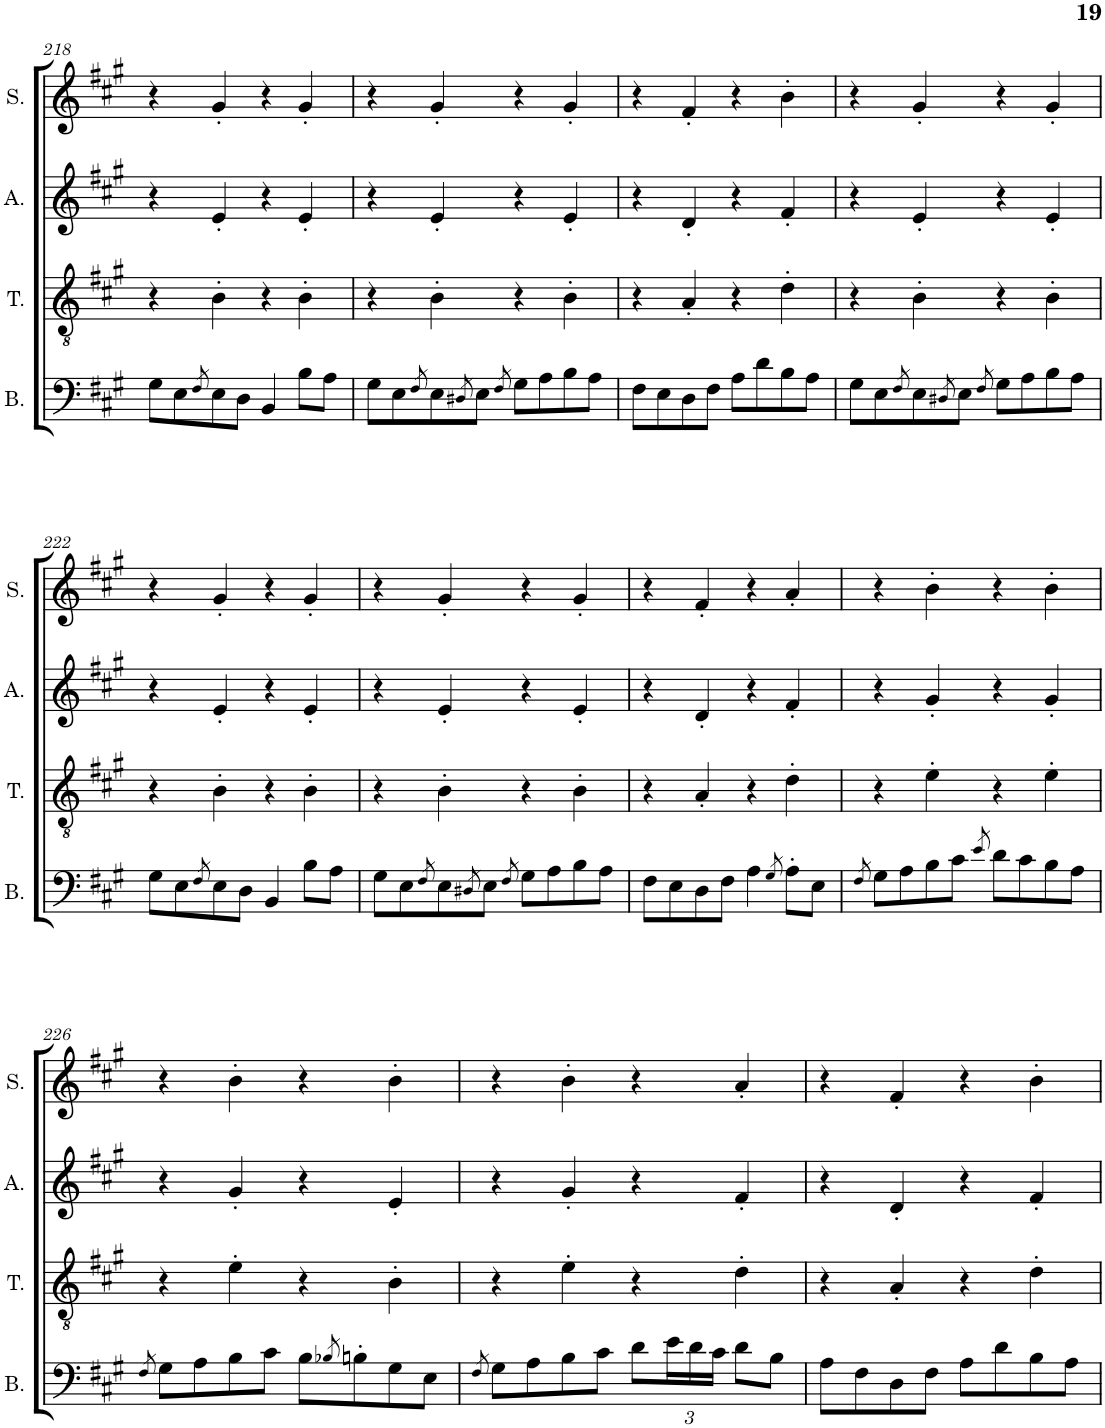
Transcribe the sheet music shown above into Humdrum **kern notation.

**kern	**kern	**kern	**kern
*part4	*part3	*part2	*part1
*staff4	*staff3	*staff2	*staff1
*I"Bass	*I"Tenor	*I"Alto	*I"Soprano
*I'B.	*I'T.	*I'A.	*I'S.
!!LO:PB:g=z
*clefF4	*clefGv2	*clefG2	*clefG2
*k[f#c#g#]	*k[f#c#g#]	*k[f#c#g#]	*k[f#c#g#]
*M4/4	*M4/4	*M4/4	*M4/4
=218	=218	=218	=218
8G#\L	4r	4r	4r
8E\	.	.	.
8qF#/	.	.	.
8E\	4B'\	4e'/	4g#'/
8D\J	.	.	.
4BB/	4r	4r	4r
8B\L	4B'\	4e'/	4g#'/
8A\J	.	.	.
=219	=219	=219	=219
8G#\L	4r	4r	4r
8E\	.	.	.
8qF#/	.	.	.
8E\	4B'\	4e'/	4g#'/
8qD#X/	.	.	.
8E\J	.	.	.
8qF#/	.	.	.
8G#\L	4r	4r	4r
8A\	.	.	.
8B\	4B'\	4e'/	4g#'/
8A\J	.	.	.
=220	=220	=220	=220
8F#\L	4r	4r	4r
8E\	.	.	.
8D\	4A'/	4d'/	4f#'/
8F#\J	.	.	.
8A\L	4r	4r	4r
8d\	.	.	.
8B\	4d'\	4f#'/	4b'\
8A\J	.	.	.
=221	=221	=221	=221
8G#\L	4r	4r	4r
8E\	.	.	.
8qF#/	.	.	.
8E\	4B'\	4e'/	4g#'/
8qD#X/	.	.	.
8E\J	.	.	.
8qF#/	.	.	.
8G#\L	4r	4r	4r
8A\	.	.	.
8B\	4B'\	4e'/	4g#'/
8A\J	.	.	.
!!LO:LB:g=z
=222	=222	=222	=222
8G#\L	4r	4r	4r
8E\	.	.	.
8qF#/	.	.	.
8E\	4B'\	4e'/	4g#'/
8D\J	.	.	.
4BB/	4r	4r	4r
8B\L	4B'\	4e'/	4g#'/
8A\J	.	.	.
=223	=223	=223	=223
8G#\L	4r	4r	4r
8E\	.	.	.
8qF#/	.	.	.
8E\	4B'\	4e'/	4g#'/
8qD#X/	.	.	.
8E\J	.	.	.
8qF#/	.	.	.
8G#\L	4r	4r	4r
8A\	.	.	.
8B\	4B'\	4e'/	4g#'/
8A\J	.	.	.
=224	=224	=224	=224
8F#\L	4r	4r	4r
8E\	.	.	.
8D\	4A'/	4d'/	4f#'/
8F#\J	.	.	.
4A\	4r	4r	4r
8qG#/	.	.	.
8A'\L	4d'\	4f#'/	4a'/
8E\J	.	.	.
=225	=225	=225	=225
8qF#/	.	.	.
8G#\L	4r	4r	4r
8A\	.	.	.
8B\	4e'\	4g#'/	4b'\
8c#\J	.	.	.
8qe/	.	.	.
8d\L	4r	4r	4r
8c#\	.	.	.
8B\	4e'\	4g#'/	4b'\
8A\J	.	.	.
!!LO:LB:g=z
=226	=226	=226	=226
8qF#/	.	.	.
8G#\L	4r	4r	4r
8A\	.	.	.
8B\	4e'\	4g#'/	4b'\
8c#\J	.	.	.
8B\L	4r	4r	4r
8qB-X/	.	.	.
8Bn'\	.	.	.
8G#\	4B'\	4e'/	4b'\
8E\J	.	.	.
=227	=227	=227	=227
8qF#/	.	.	.
8G#\L	4r	4r	4r
8A\	.	.	.
8B\	4e'\	4g#'/	4b'\
8c#\J	.	.	.
8d\L	4r	4r	4r
*Xbrackettup	*	*	*
24e\L	.	.	.
24d\	.	.	.
24c#\JJ	.	.	.
8d\L	4d'\	4f#'/	4a'/
8B\J	.	.	.
=228	=228	=228	=228
8A\L	4r	4r	4r
8F#\	.	.	.
8D\	4A'/	4d'/	4f#'/
8F#\J	.	.	.
8A\L	4r	4r	4r
8d\	.	.	.
8B\	4d'\	4f#'/	4b'\
8A\J	.	.	.
=	=	=	=
*-	*-	*-	*-
